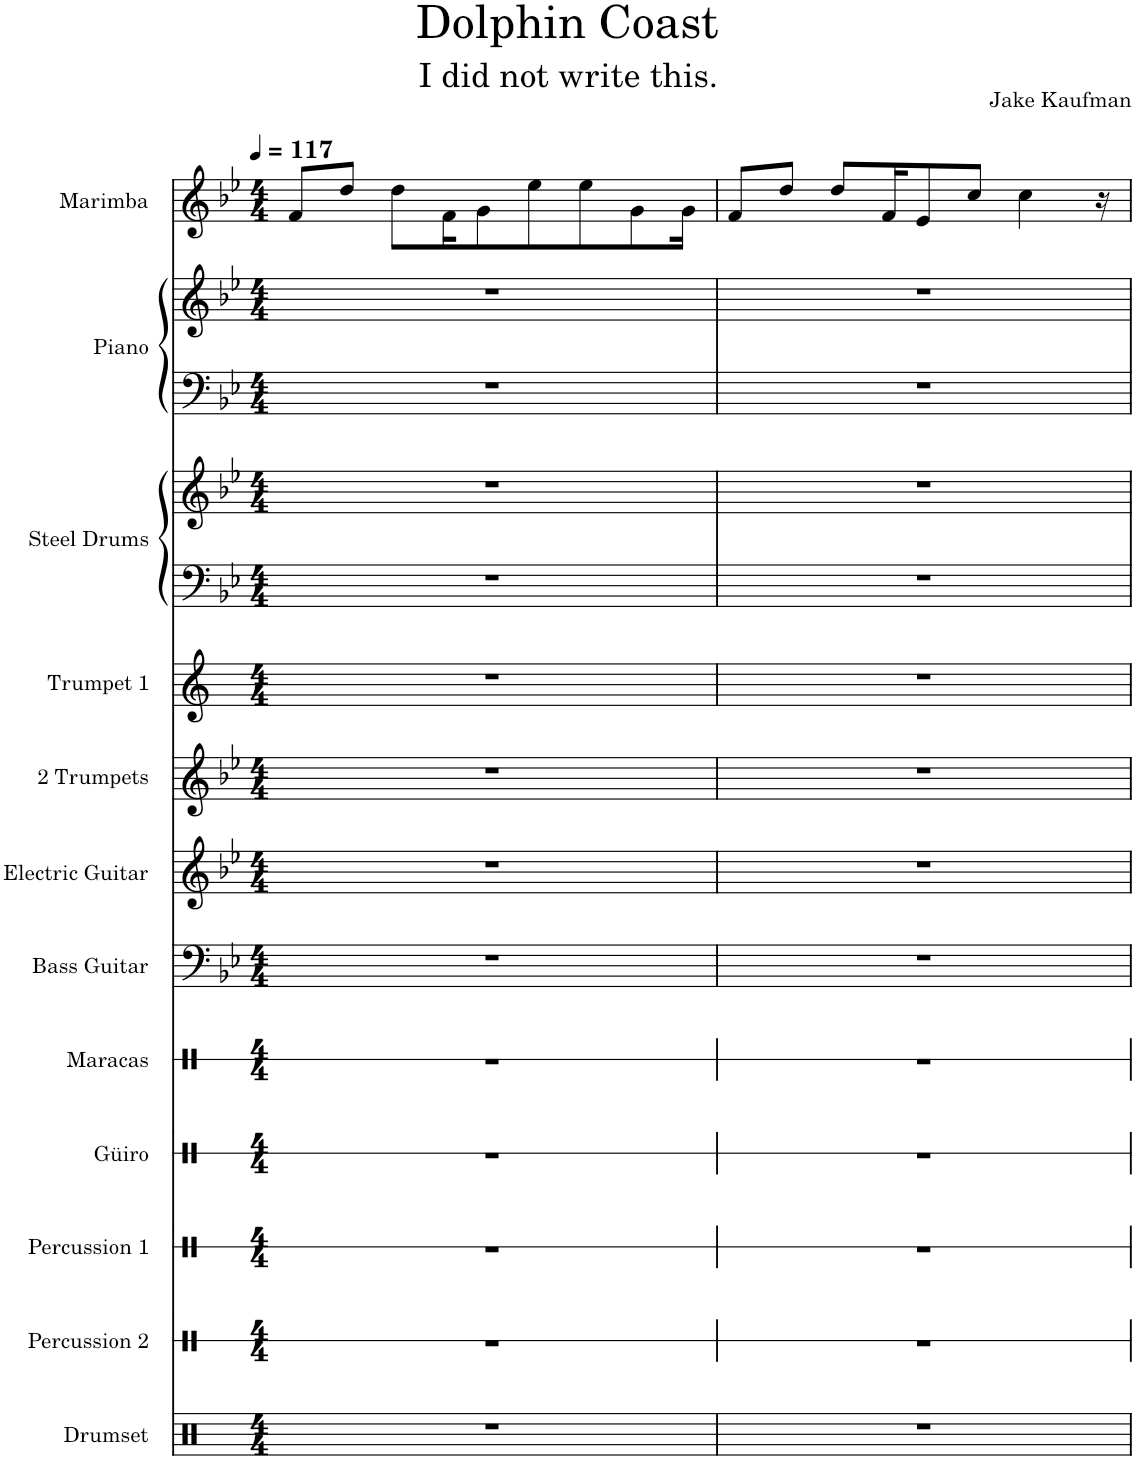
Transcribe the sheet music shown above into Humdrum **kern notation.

**kern	**kern	**kern	**kern	**kern	**kern	**kern	**kern	**kern	**kern	**kern	**kern	**kern	**kern
*part12	*part11	*part10	*part9	*part8	*part7	*part6	*part5	*part4	*part3	*part3	*part2	*part2	*part1
*staff14	*staff13	*staff12	*staff11	*staff10	*staff9	*staff8	*staff7	*staff6	*staff5	*staff4	*staff3	*staff2	*staff1
*I"Drumset	*I"Percussion 2	*I"Percussion 1	*I"Güiro	*I"Maracas	*I"Bass Guitar	*I"Electric Guitar	*I"2 Trumpets	*I"Trumpet 1	*I"Steel Drums	*	*I"Piano	*	*I"Marimba
*I'D. Set	*I'P2	*I'P1	*I'Gro.	*I'Mrcs.	*I'B. Guit.	*I'El. Guit.	*I'2 Tr.	*I'Tpt. 1	*I'St. Dr.	*	*I'Pno.	*	*I'Mrm.
*	*stria1	*stria1	*stria1	*stria1	*	*	*	*	*	*	*	*	*
*clefX	*clefX	*clefX	*clefX	*clefX	*clefF4	*clefG2	*clefG2	*clefG2	*clefF4	*clefG2	*clefF4	*clefG2	*clefG2
*	*	*	*	*	*Trd7c12	*Trd7c12	*	*Trd1c2	*	*	*	*	*
*k[]	*k[]	*k[]	*k[]	*k[]	*k[b-e-]	*k[b-e-]	*k[b-e-]	*k[]	*k[b-e-]	*k[b-e-]	*k[b-e-]	*k[b-e-]	*k[b-e-]
*M4/4	*M4/4	*M4/4	*M4/4	*M4/4	*M4/4	*M4/4	*M4/4	*M4/4	*M4/4	*M4/4	*M4/4	*M4/4	*M4/4
*MM117	*MM117	*MM117	*MM117	*MM117	*MM117	*MM117	*MM117	*MM117	*MM117	*MM117	*MM117	*MM117	*MM117
=1	=1	=1	=1	=1	=1	=1	=1	=1	=1	=1	=1	=1	=1
1r	1r	1r	1r	1r	1r	1r	1r	1r	1r	1r	1r	1r	8f/L
.	.	.	.	.	.	.	.	.	.	.	.	.	8dd/J
.	.	.	.	.	.	.	.	.	.	.	.	.	8dd\L
.	.	.	.	.	.	.	.	.	.	.	.	.	16f\K
.	.	.	.	.	.	.	.	.	.	.	.	.	8g\
.	.	.	.	.	.	.	.	.	.	.	.	.	8ee-\
.	.	.	.	.	.	.	.	.	.	.	.	.	8ee-\
.	.	.	.	.	.	.	.	.	.	.	.	.	8g\
.	.	.	.	.	.	.	.	.	.	.	.	.	16g\Jk
=2	=2	=2	=2	=2	=2	=2	=2	=2	=2	=2	=2	=2	=2
1r	1r	1r	1r	1r	1r	1r	1r	1r	1r	1r	1r	1r	8f/L
.	.	.	.	.	.	.	.	.	.	.	.	.	8dd/J
.	.	.	.	.	.	.	.	.	.	.	.	.	8dd/L
.	.	.	.	.	.	.	.	.	.	.	.	.	16f/K
.	.	.	.	.	.	.	.	.	.	.	.	.	8e-/
.	.	.	.	.	.	.	.	.	.	.	.	.	8cc/J
.	.	.	.	.	.	.	.	.	.	.	.	.	4cc\
.	.	.	.	.	.	.	.	.	.	.	.	.	16r
=	=	=	=	=	=	=	=	=	=	=	=	=	=
*-	*-	*-	*-	*-	*-	*-	*-	*-	*-	*-	*-	*-	*-
